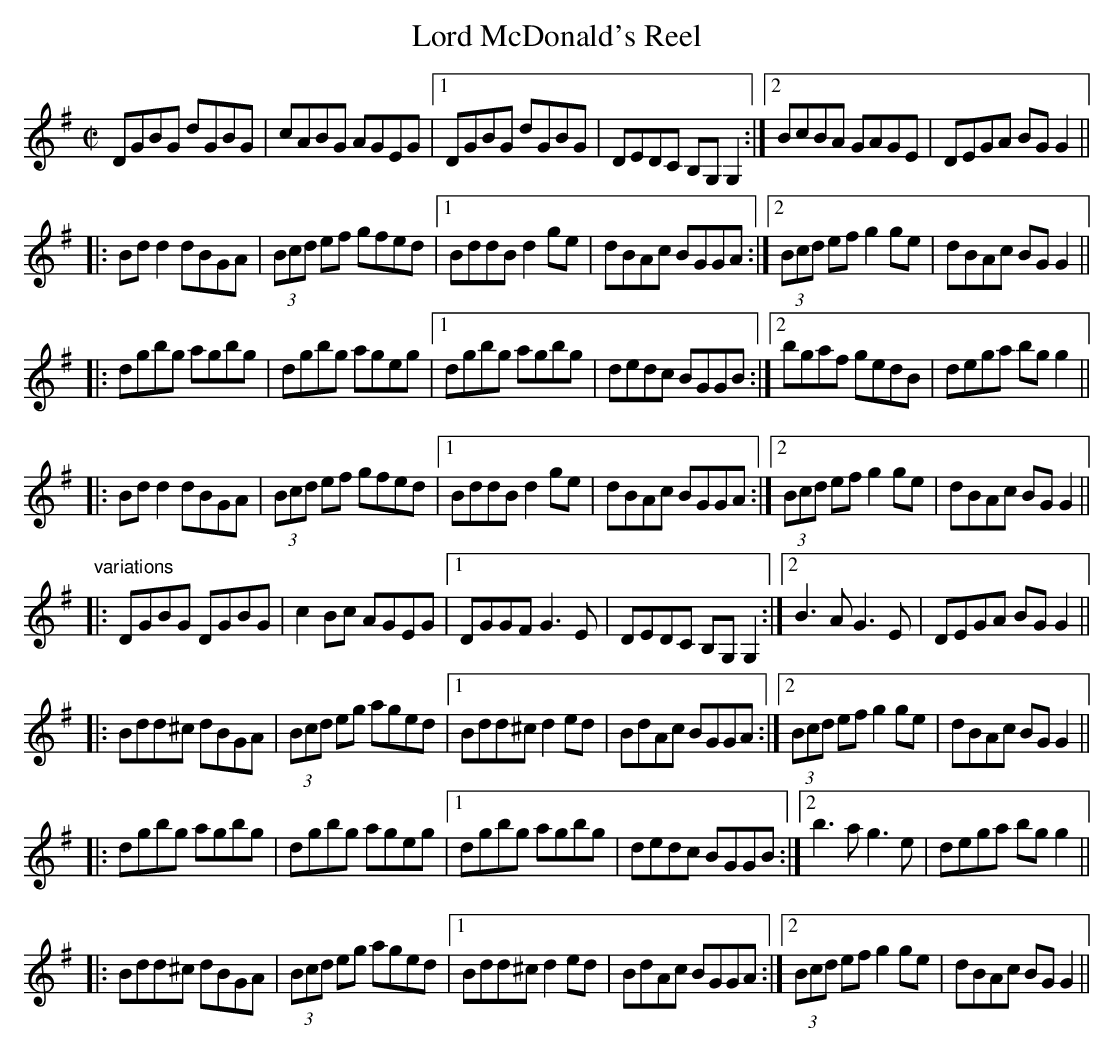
X:1
T:Lord McDonald's Reel
M:C|
K:G
DGBG dGBG|cABG AGEG|1 DGBG dGBG|DEDC B,G,G,2:|2 BcBA GAGE|DEGA BGG2||
|:Bdd2 dBGA|(3Bcd ef gfed|1 BddB d2ge|dBAc BGGA:|2 (3Bcd ef g2ge|dBAc BGG2||
|:dgbg agbg|dgbg ageg|1 dgbg agbg|dedc BGGB:|2 bgaf gedB|dega bgg2||
|:Bdd2 dBGA|(3Bcd ef gfed|1 BddB d2ge|dBAc BGGA:|2 (3Bcd ef g2ge|dBAc BGG2||
"variations"
|:DGBG DGBG|c2Bc AGEG|1 DGGF G3E|DEDC B,G,G,2:|2 B3A G3E|DEGA BGG2||
|:Bdd^c dBGA|(3Bcd eg aged|1 Bdd^c d2ed|BdAc BGGA:|2 (3Bcd ef g2ge|dBAc BGG2||
|:dgbg agbg|dgbg ageg|1 dgbg agbg|dedc BGGB:|2 b3a g3e|dega bgg2||
|:Bdd^c dBGA|(3Bcd eg aged|1 Bdd^c d2ed|BdAc BGGA:|2 (3Bcd ef g2ge|dBAc BGG2||
